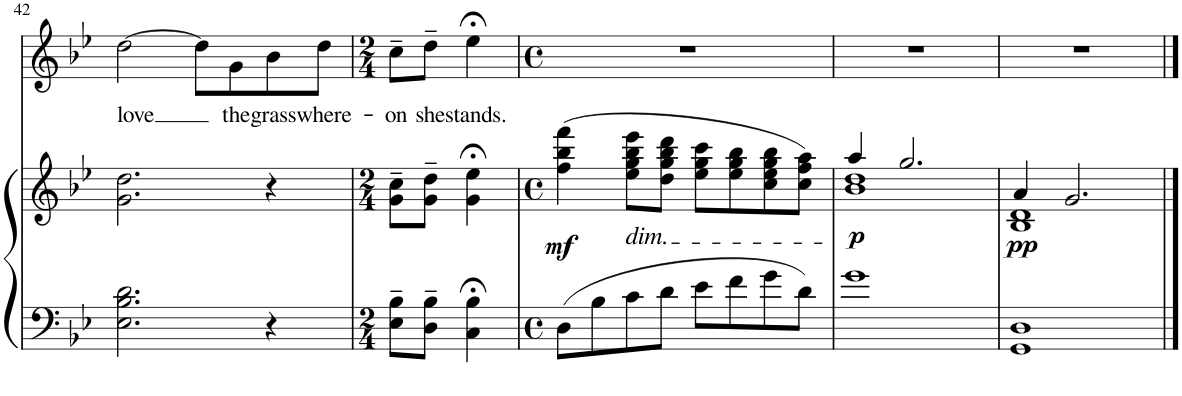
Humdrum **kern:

**kern	**kern	**dynam	**kern	**text
*part2	*part2	*part2	*part1	*part1
*staff3	*staff2	*staff2/3	*staff1	*staff1
*I"Piano	*	*	*I"Flute	*
*I'Pno	*	*	*I'Fl	*
!!LO:PB:g=z
*clefF4	*clefG2	*	*clefG2	*
*k[b-e-]	*k[b-e-]	*	*k[b-e-]	*
*M4/4	*M4/4	*	*M4/4	*
*met(c)	*met(c)	*	*met(c)	*
=42	=42	=42	=42	=42
!	!	!	!	!LO:LY:b
2.E-\ 2.B-\ 2.d\	2.g\ 2.dd\	.	[2dd\	love
.	.	.	8dd\L]	.
!	!	!	!	!LO:LY:b
.	.	.	8g\	the
!	!	!	!	!LO:LY:b
4r	4r	.	8b-\	grass
!	!	!	!	!LO:LY:b
.	.	.	8dd\J	where-
=43	=43	=43	=43	=43
*M2/4	*M2/4	*	*M2/4	*
!	!	!	!	!LO:LY:b
8E-\~ 8B-\~L	8g\~ 8cc\~L	.	8cc~\L	-on
!	!	!	!	!LO:LY:b
8D\~ 8B-\~J	8g\~ 8dd\~J	.	8dd~\J	she
!	!	!	!	!LO:LY:b
4C\;< 4B-\;<	4g\;< 4ee-\;<	.	4ee-;<\	stands.
=44	=44	=44	=44	=44
*M4/4	*M4/4	*	*M4/4	*
*met(c)	*met(c)	*	*met(c)	*
!	!	!LO:DY:b	!	!
8D\L	(4ff\ 4bb-\ 4fff\	mf	1r	.
8B-\	.	.	.	.
!	!LO:TX:b:i:t=dim.	!	!	!
8c\	8ee-\ 8gg\ 8bb-\ 8eee-\L	.	.	.
8d\J	8dd\ 8gg\ 8bb-\ 8ddd\J	.	.	.
8e-\L	8ee-\ 8gg\ 8ccc\L	.	.	.
8f\	8ee-\ 8gg\ 8bb-\	.	.	.
8g\	8cc\ 8ee-\ 8gg\ 8bb-\	.	.	.
8d\J	8cc\ 8ff\ 8aa\J)	.	.	.
=45	=45	=45	=45	=45
*	*^	*	*	*
!	!	!	!LO:DY:b	!	!
1g	4aa/	1b- 1dd	p	1r	.
.	2.gg/	.	.	.	.
=46	=46	=46	=46	=46	=46
!	!	!	!LO:DY:b	!	!
1GG 1D	4a/	1B- 1d	pp	1r	.
.	2.g/	.	.	.	.
*	*v	*v	*	*	*
==	==	==	==	==
*-	*-	*-	*-	*-
